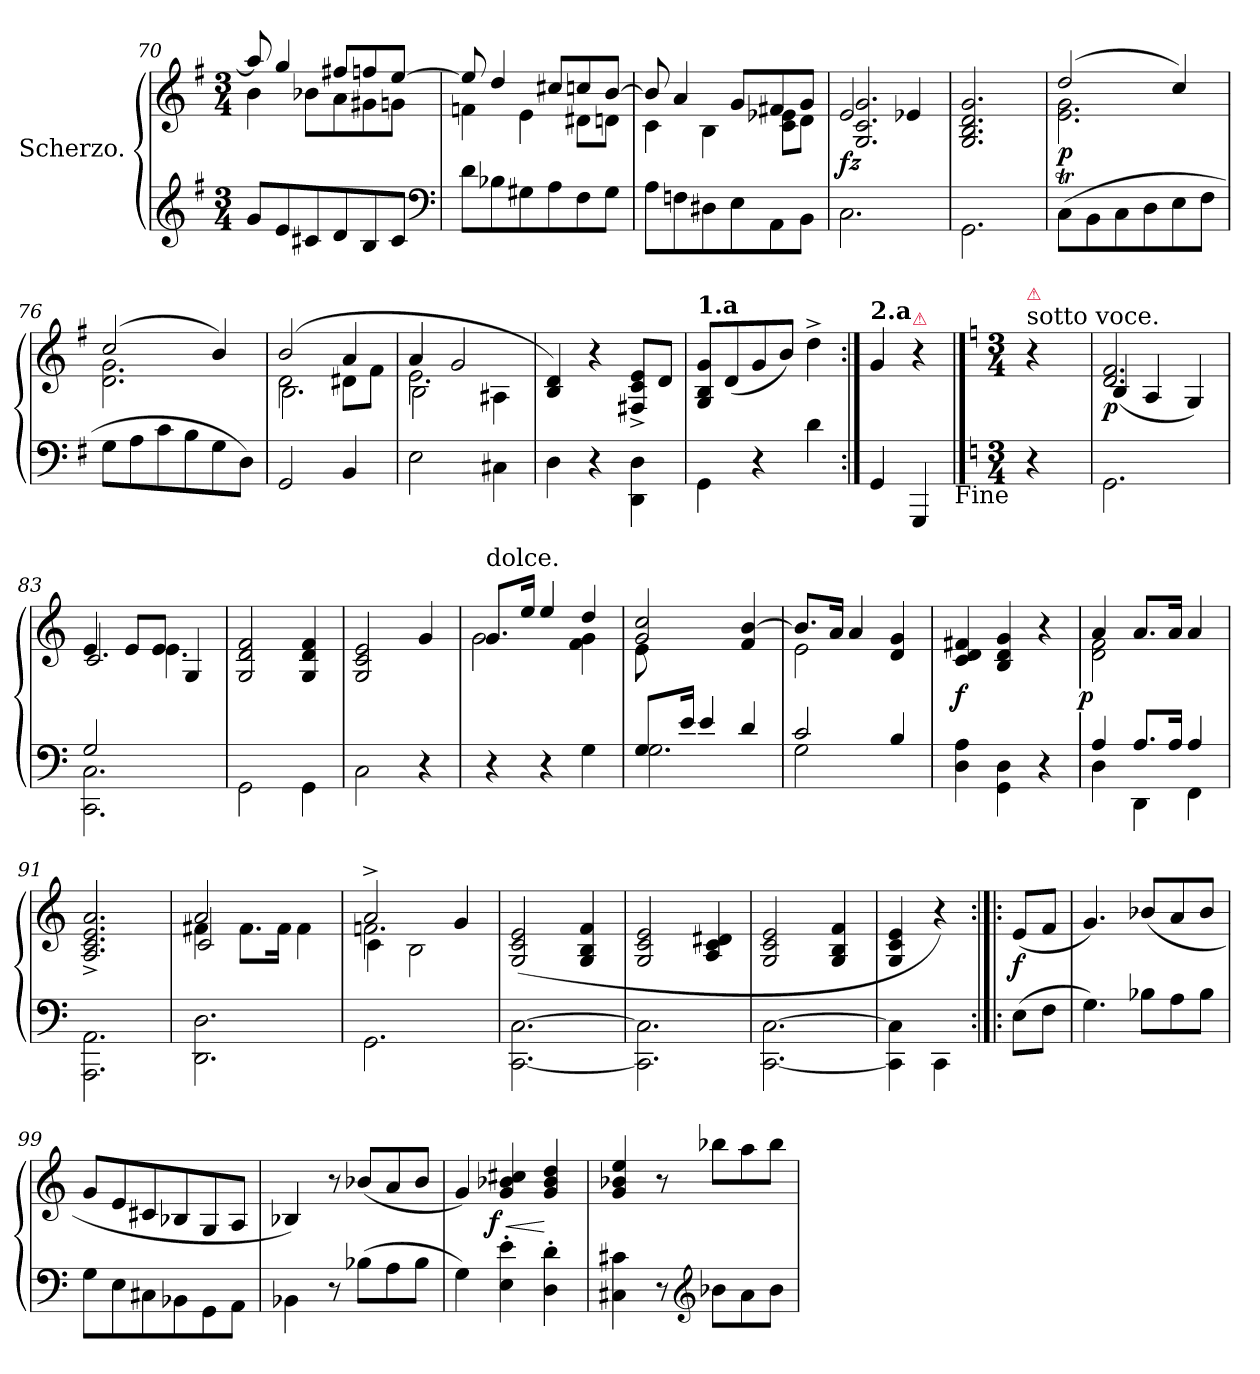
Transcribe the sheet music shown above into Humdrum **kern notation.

**kern	**kern	**dynam
*part1	*part1	*part1
*staff2	*staff1	*staff1/2
*I"Scherzo.	*	*
*clefG2	*clefG2	*
*k[f#]	*k[f#]	*
*G:	*G:	*
*M3/4	*M3/4	*
=70	=70	=70
*	*^	*
8gL	8aa]	4b	.
8e	4gg	.	.
8c#X	.	8b-XL	.
8d	8ff#XL	8a	.
8B	8ffn	8g#X	.
8c#J	[8eeJ	8gnJ	.
*clefF4	*	*	*
=71	=71	=71	=71
8dL	8ee]	4fn	.
8B-X	4dd	.	.
8G#X	.	4e	.
8A	8cc#XL	.	.
8F#	8ccn	8d#XL	.
8G#J	[8bJ	8dnJ	.
=72	=72	=72	=72
8AL	8b]	4c	.
8Fn	4a	.	.
8D#X	.	4B	.
8E	8gL	.	.
8AA	8f#X	8c 8e-XL	.
8BBJ	8gJ	8dJ	.
=73	=73	=73	=73
2.C\	2e/	2.G/ 2.c/ 2.g/	fz
.	4e-X/	.	.
*	*v	*v	*
=74	=74	=74
2.GG\	2.G/ 2.B/ 2.d/ 2.g/	.
=75	=75	=75
*	*^	*
(8CT\L	(>2dd	2.e 2.g	p
8BB\	.	.	.
8C\	.	.	.
8D\	.	.	.
8E\	4cc)	.	.
8F#\J	.	.	.
=76	=76	=76	=76
8GL	(>2cc	2.d 2.g	.
8A	.	.	.
8c	.	.	.
8B	.	.	.
8G	4b)	.	.
8DJ)	.	.	.
=77	=77	=77	=77
*	*	*^	*
2GG	(>2b	2d	2.B\	.
4BB	4a	8d#XL	.	.
.	.	8f#J	.	.
=78	=78	=78	=78	=78
2E	4a	2.e	2B\	.
.	2g	.	.	.
4C#X\	.	.	4A#X\	.
*	*v	*v	*v	*
=79	=79	=79
4D	4B 4d)	.
4r	4r	.
4DD\ 4D\	8F#X^< 8c^< 8e^<L	.
.	8dJ	.
=80	=80	=80
!	!LO:TX:a:B:t=1.a	!
4GG\	8G/ 8B/ 8g/L	.
.	(8d	.
4r	8g	.
.	8bJ)	.
4d	4dd^<	.
=81:|!	=81:|!	=81:|!
!	!LO:TX:a:B:t=2.a	!
4GG	4g	.
!	!LO:TX:a:color=crimson:t=⚠	!
4GGG	4r	.
!LO:TX:b:t=Fine	!	!
==	==	==
*k[]	*k[]	*
*M3/4	*M3/4	*
!	!LO:TX:a:t=sotto voce.	!
!	!LO:TX:a:color=crimson:t=⚠	!
4r	4r	.
=82	=82	=82
*	*^	*
2.GG\	2.d 2.f	(4B/	p
.	.	4A/	.
.	.	4G/)	.
=83	=83	=83	=83
*^	*	*^	*
2G/	2.CC\ 2.C\	4e	4.rFyy	2.c	.
.	.	8eL	.	.	.
.	.	8eJ	4.e\	.	.
4ryy	.	4G/	.	.	.
*v	*v	*	*	*	*
*	*v	*v	*v	*
=84	=84	=84
2GG\	2G/ 2d/ 2f/	.
4GG\	4G/ 4d/ 4f/	.
=85	=85	=85
2C\	2G/ 2c/ 2e/	.
4r	4g	.
=86	=86	=86
*	*^	*
!	!LO:TX:a:t=dolce.	!	!
4r	8.gL	2g	.
.	16eeJk	.	.
4r	4ee	.	.
4G	4dd	4f 4g	.
=87	=87	=87	=87
*^	*	*	*
8.GL	2.G	2g 2cc	8e	.
.	.	.	8rcyy	.
16eJk	.	.	.	.
4e	.	.	2rcyy	.
4d	.	4f [4b	.	.
=88	=88	=88	=88	=88
2c	2G	8.bL]	2e	.
.	.	16aJk	.	.
.	.	4a	.	.
4B/	4ryy	4d 4g	4rcyy	.
*v	*v	*	*	*
*	*v	*v	*
=89	=89	=89
4D 4A	4c 4d 4f#X	f
4GG\ 4D\	4B/ 4d/ 4g/	.
4r	4r	.
=90	=90	=90
*^	*^	*
!	!	!	!	!LO:DY:rj
4A/	4D	4a	2d 2f	p
8.A/L	4DD\	8.aL	.	.
16AJk	.	16aJk	.	.
4A/	4FF\	4a	4rDyy	.
*v	*v	*	*	*
*	*v	*v	*
=91	=91	=91
2.AAA\ 2.AA\	2.A^</ 2.c^</ 2.e^</ 2.a^</	.
=92	=92	=92
*	*^	*
*	*	*^	*
2.DD\ 2.D\	2a	4f#X	2c	.
.	.	8.f#L	.	.
.	.	16f#Jk	.	.
.	4raayy	4f#\	4ryy	.
=93	=93	=93	=93	=93
2.GG\	2a^>	2.fn	4c\	.
.	.	.	2B\	.
.	4g	.	.	.
*	*v	*v	*v	*
=94	=94	=94
[2.CC\ [2.C\	(>2G/ 2c/ 2e/	.
.	4G/ 4B/ 4f/	.
=95	=95	=95
2.CC]\ 2.C]\	2G/ 2c/ 2e/	.
.	4A/ 4c/ 4d#X/	.
=96	=96	=96
[2.CC\ [2.C\	2G/ 2c/ 2e/	.
.	4G/ 4B/ 4f/	.
=97	=97	=97
4CC]\ 4C]\	4G/ 4c/ 4e/	.
4CC\	4r)	.
=:|!|:	=:|!|:	=:|!|:
(8EL	(8eL	f
8FJ	8fJ	.
=98	=98	=98
4.G)	4.g)	.
8B-XL	(>8b-XL	.
8A	8a	.
8B-J	8b-J	.
=99	=99	=99
8G\L	8gL	.
8E\	8e	.
8C#X\	8c#X	.
8BB-X\	8B-X	.
8GG\	8G/	.
8AA\J	8A/J	.
=100	=100	=100
4BB-X\	4B-X/)	.
8r	8r	.
(8B-XL	(8b-XL	.
8A	8a	.
8B-J	8b-J	.
=101	=101	=101
4G)	4g)	.
!	!	!LO:DY:n=1:rj
4E'> 4e'>	4g 4b-X 4cc#X	< f
4D'> 4d'>	4g/ 4b-/ 4dd/	[
=102	=102	=102
4C#X 4c#X	4g/ 4b-X/ 4ee/	.
8r	8r	.
*clefG2	*	*
8b-X\L	8bb-XL	.
8a\	8aa	.
8b-\J	8bb-J	.
=	=	=
*-	*-	*-
